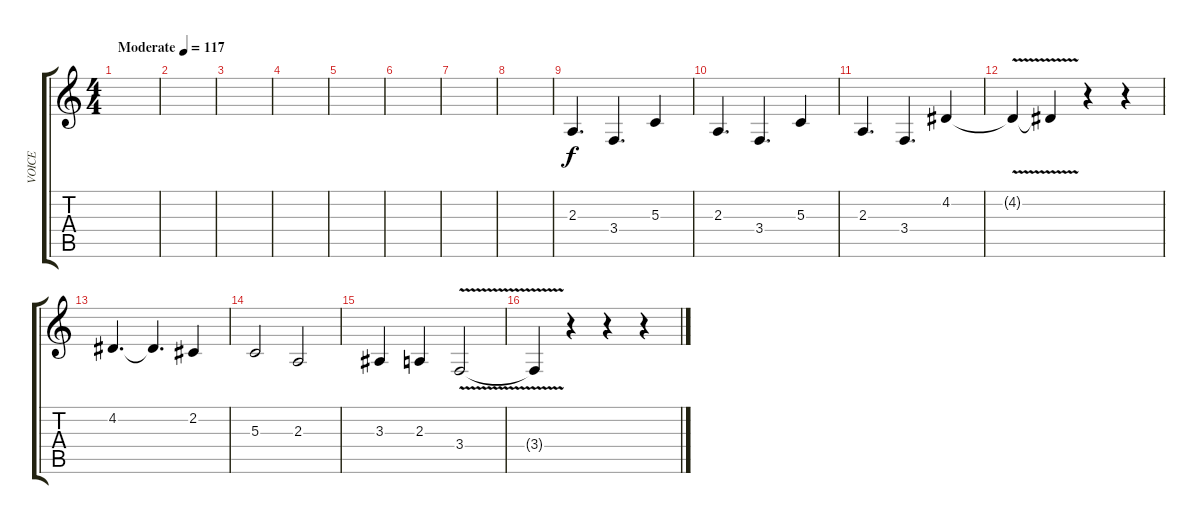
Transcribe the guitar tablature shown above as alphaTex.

\track ("VOICE" "VOICE") {instrument clarinet}
\staff {score tabs}
\tuning (E4 B3 G3 D3 A2 E2) {hide}
\ts (4 4)
\tempo (117 "Moderate")
\clef g2
\ks c
|
|
|
|
|
|
|
|
2.3.4{d} 3.4.4{d} 5.3.4 |
2.3.4{d} 3.4.4{d} 5.3.4 |
2.3.4{d} 3.4.4{d} 4.2.4 |
4.2{v t}.4 4.2{t}.4 r.4 r.4 |
4.2.4{d} 4.2{t}.4{d} 2.2.4 |
5.3.2 2.3.2 |
3.3.4 2.3.4 3.4{v}.2 |
3.4{v t}.4 r.4 r.4 r.4
